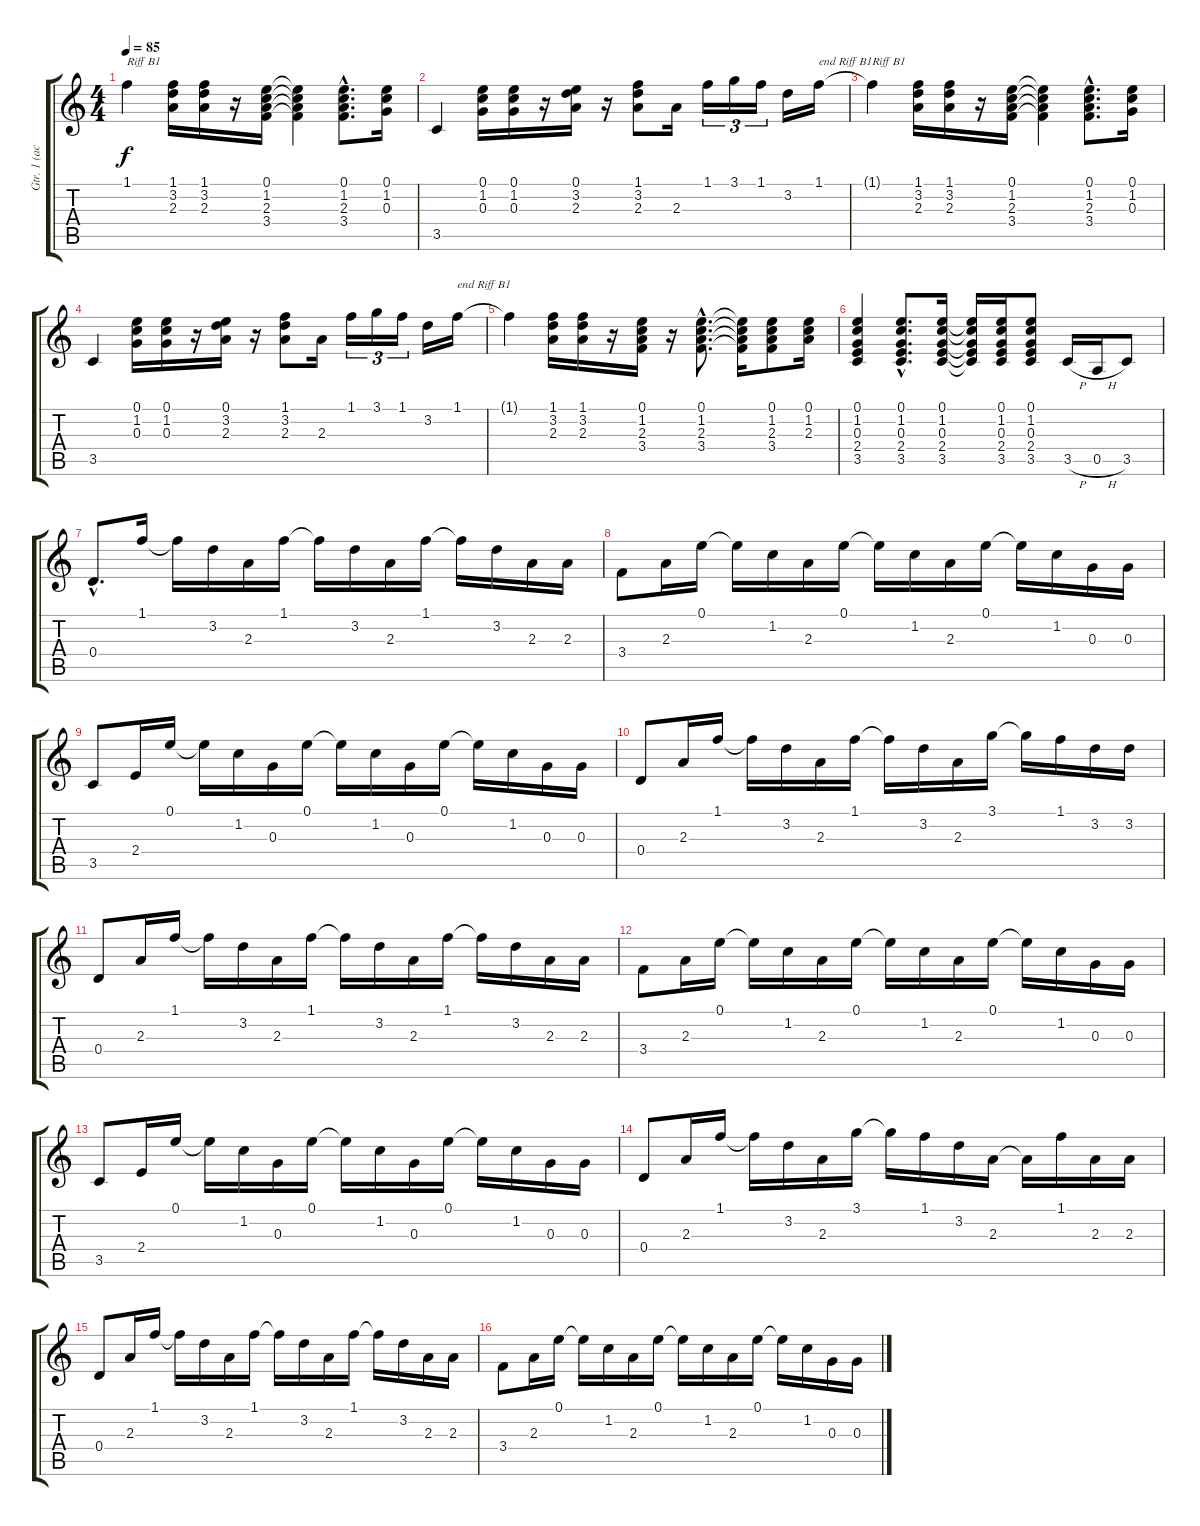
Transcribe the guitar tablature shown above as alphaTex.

\track ("Gtr. 1 (acous. steel)" "Gtr. 1 (ac") {instrument acousticguitarsteel}
\staff {score tabs}
\tuning (E4 B3 G3 D3 A2 E2) {hide}
\ts (4 4)
\tempo 85
\clef g2
\ks c
1.1{t}.4{txt "Riff B1" dy f} (1.1 3.2 2.3).16 (1.1 3.2 2.3).16 r.16 (0.1 1.2 2.3 3.4).16 (0.1{t} 1.2{t} 2.3{t} 3.4{t}).4 (0.1{hac} 1.2{hac} 2.3{hac} 3.4{hac}).8{d} (0.1 1.2 0.3).16 |
3.5.4 (0.1 1.2 0.3).16 (0.1 1.2 0.3).16 r.16 (0.1 3.2 2.3).16 r.16 (1.1 3.2 2.3).8 2.3.16 1.1.16{tu (3 2)} 3.1.16{tu (3 2)} 1.1.16{tu (3 2)} 3.2.16 1.1.16{txt "end Riff B1"} |
1.1{t}.4{txt "Riff B1"} (1.1 3.2 2.3).16 (1.1 3.2 2.3).16 r.16 (0.1 1.2 2.3 3.4).16 (0.1{t} 1.2{t} 2.3{t} 3.4{t}).4 (0.1{hac} 1.2{hac} 2.3{hac} 3.4{hac}).8{d} (0.1 1.2 0.3).16 |
3.5.4 (0.1 1.2 0.3).16 (0.1 1.2 0.3).16 r.16 (0.1 3.2 2.3).16 r.16 (1.1 3.2 2.3).8 2.3.16 1.1.16{tu (3 2)} 3.1.16{tu (3 2)} 1.1.16{tu (3 2)} 3.2.16 1.1.16{txt "end Riff B1"} |
1.1{t}.4 (1.1 3.2 2.3).16 (1.1 3.2 2.3).16 r.16 (0.1 1.2 2.3 3.4).16 r.16 (0.1{hac} 1.2{hac} 2.3{hac} 3.4{hac}).8{d} (0.1{t} 1.2{t} 2.3{t} 3.4{t}).16 (0.1 1.2 2.3 3.4).8 (0.1 1.2 2.3).16 |
(0.1 1.2 0.3 2.4 3.5).4 (0.1{hac} 1.2{hac} 0.3{hac} 2.4{hac} 3.5{hac}).8{d} (0.1 1.2 0.3 2.4 3.5).16 (0.1{t} 1.2{t} 0.3{t} 2.4{t} 3.5{t}).16 (0.1 1.2 0.3 2.4 3.5).16 (0.1 1.2 0.3 2.4 3.5).8 3.5{h}.16 0.5{h}.16 3.5.8 |
0.4{hac}.8{d} 1.1.16 1.1{t}.16 3.2.16 2.3.16 1.1.16 1.1{t}.16 3.2.16 2.3.16 1.1.16 1.1{t}.16 3.2.16 2.3.16 2.3.16 |
3.4.8 2.3.16 0.1.16 0.1{t}.16 1.2.16 2.3.16 0.1.16 0.1{t}.16 1.2.16 2.3.16 0.1.16 0.1{t}.16 1.2.16 0.3.16 0.3.16 |
3.5.8 2.4.16 0.1.16 0.1{t}.16 1.2.16 0.3.16 0.1.16 0.1{t}.16 1.2.16 0.3.16 0.1.16 0.1{t}.16 1.2.16 0.3.16 0.3.16 |
0.4.8 2.3.16 1.1.16 1.1{t}.16 3.2.16 2.3.16 1.1.16 1.1{t}.16 3.2.16 2.3.16 3.1.16 3.1{t}.16 1.1.16 3.2.16 3.2.16 |
0.4.8 2.3.16 1.1.16 1.1{t}.16 3.2.16 2.3.16 1.1.16 1.1{t}.16 3.2.16 2.3.16 1.1.16 1.1{t}.16 3.2.16 2.3.16 2.3.16 |
3.4.8 2.3.16 0.1.16 0.1{t}.16 1.2.16 2.3.16 0.1.16 0.1{t}.16 1.2.16 2.3.16 0.1.16 0.1{t}.16 1.2.16 0.3.16 0.3.16 |
3.5.8 2.4.16 0.1.16 0.1{t}.16 1.2.16 0.3.16 0.1.16 0.1{t}.16 1.2.16 0.3.16 0.1.16 0.1{t}.16 1.2.16 0.3.16 0.3.16 |
0.4.8 2.3.16 1.1.16 1.1{t}.16 3.2.16 2.3.16 3.1.16 3.1{t}.16 1.1.16 3.2.16 2.3.16 2.3{t}.16 1.1.16 2.3.16 2.3.16 |
0.4.8 2.3.16 1.1.16 1.1{t}.16 3.2.16 2.3.16 1.1.16 1.1{t}.16 3.2.16 2.3.16 1.1.16 1.1{t}.16 3.2.16 2.3.16 2.3.16 |
3.4.8 2.3.16 0.1.16 0.1{t}.16 1.2.16 2.3.16 0.1.16 0.1{t}.16 1.2.16 2.3.16 0.1.16 0.1{t}.16 1.2.16 0.3.16 0.3.16
